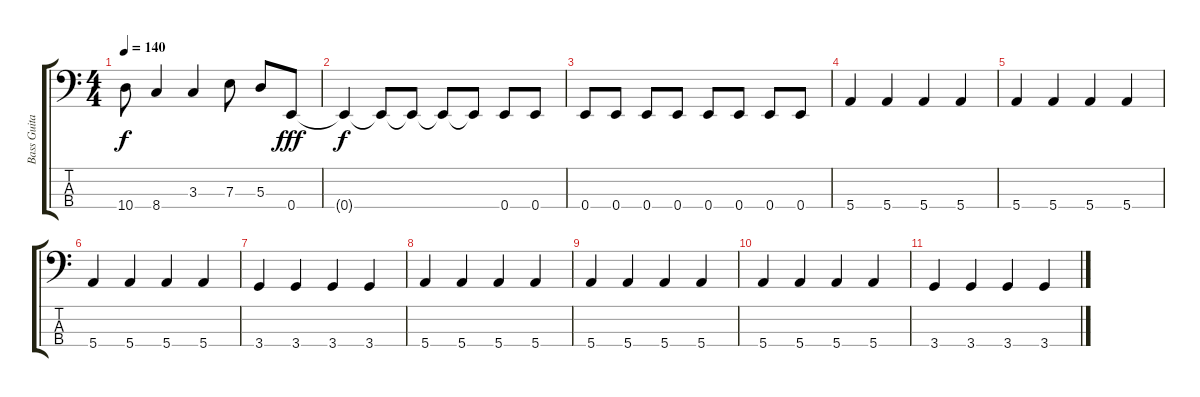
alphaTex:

\track ("Bass Guitar" "Bass Guita") {instrument electricbassfinger}
\staff {score tabs}
\tuning (G2 D2 A1 E1) {hide}
\ts (4 4)
\tempo 140
\clef f4
\ks c
10.4.8{dy f} 8.4.4 3.3.4 7.3.8 5.3.8 0.4.8{dy fff} |
0.4{t}.4{dy f} 0.4{t}.8 0.4{t}.8 0.4{t}.8 0.4{t}.8 0.4.8 0.4.8 |
0.4.8 0.4.8 0.4.8 0.4.8 0.4.8 0.4.8 0.4.8 0.4.8 |
5.4.4 5.4.4 5.4.4 5.4.4 |
5.4.4 5.4.4 5.4.4 5.4.4 |
5.4.4 5.4.4 5.4.4 5.4.4 |
3.4.4 3.4.4 3.4.4 3.4.4 |
5.4.4 5.4.4 5.4.4 5.4.4 |
5.4.4 5.4.4 5.4.4 5.4.4 |
5.4.4{volume 2} 5.4.4 5.4.4 5.4.4 |
3.4.4 3.4.4 3.4.4 3.4.4
